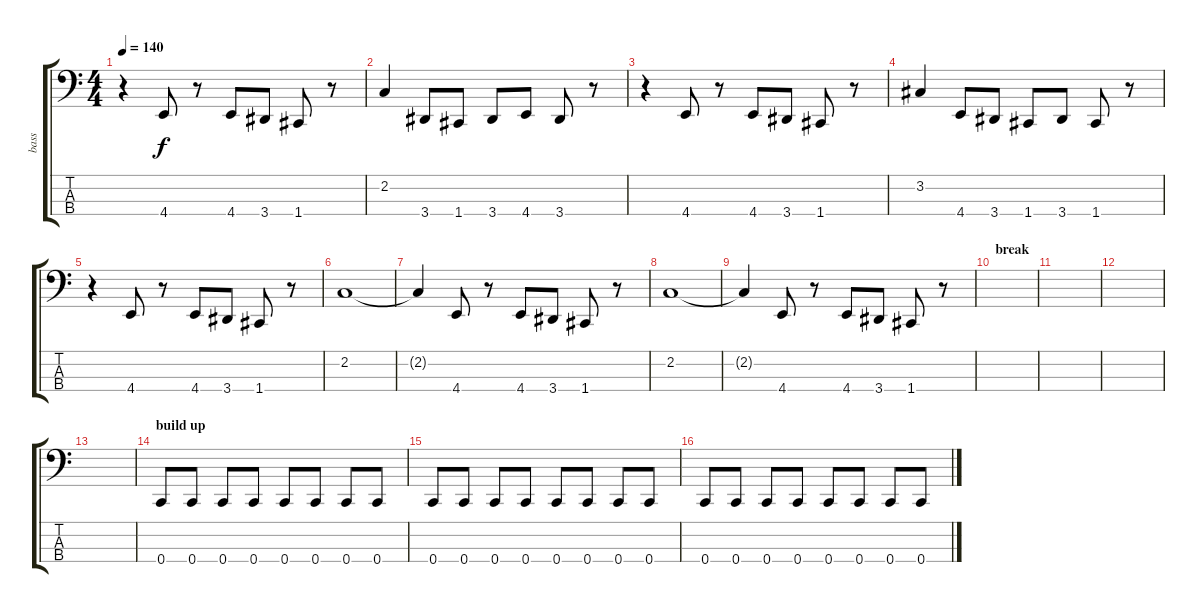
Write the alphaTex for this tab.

\track ("bass" "bass") {instrument electricbasspick}
\staff {score tabs}
\tuning (Eb2 Bb1 F1 C1) {hide}
\ts (4 4)
\tempo 140
\clef f4
\ks c
r.4{dy f} 4.4.8 r.8 4.4.8 3.4.8 1.4.8 r.8 |
2.2.4 3.4.8 1.4.8 3.4.8 4.4.8 3.4.8 r.8 |
r.4 4.4.8 r.8 4.4.8 3.4.8 1.4.8 r.8 |
3.2.4 4.4.8 3.4.8 1.4.8 3.4.8 1.4.8 r.8 |
r.4 4.4.8 r.8 4.4.8 3.4.8 1.4.8 r.8 |
2.2.1 |
2.2{t}.4 4.4.8 r.8 4.4.8 3.4.8 1.4.8 r.8 |
2.2.1 |
2.2{t}.4 4.4.8 r.8 4.4.8 3.4.8 1.4.8 r.8 |
\section ("" "break")
|
|
|
|
\section ("" "build up")
0.4.8{volume 6} 0.4.8{volume 16} 0.4.8 0.4.8 0.4.8 0.4.8 0.4.8 0.4.8 |
0.4.8 0.4.8 0.4.8 0.4.8 0.4.8 0.4.8 0.4.8 0.4.8 |
0.4.8 0.4.8 0.4.8 0.4.8 0.4.8 0.4.8 0.4.8 0.4.8
